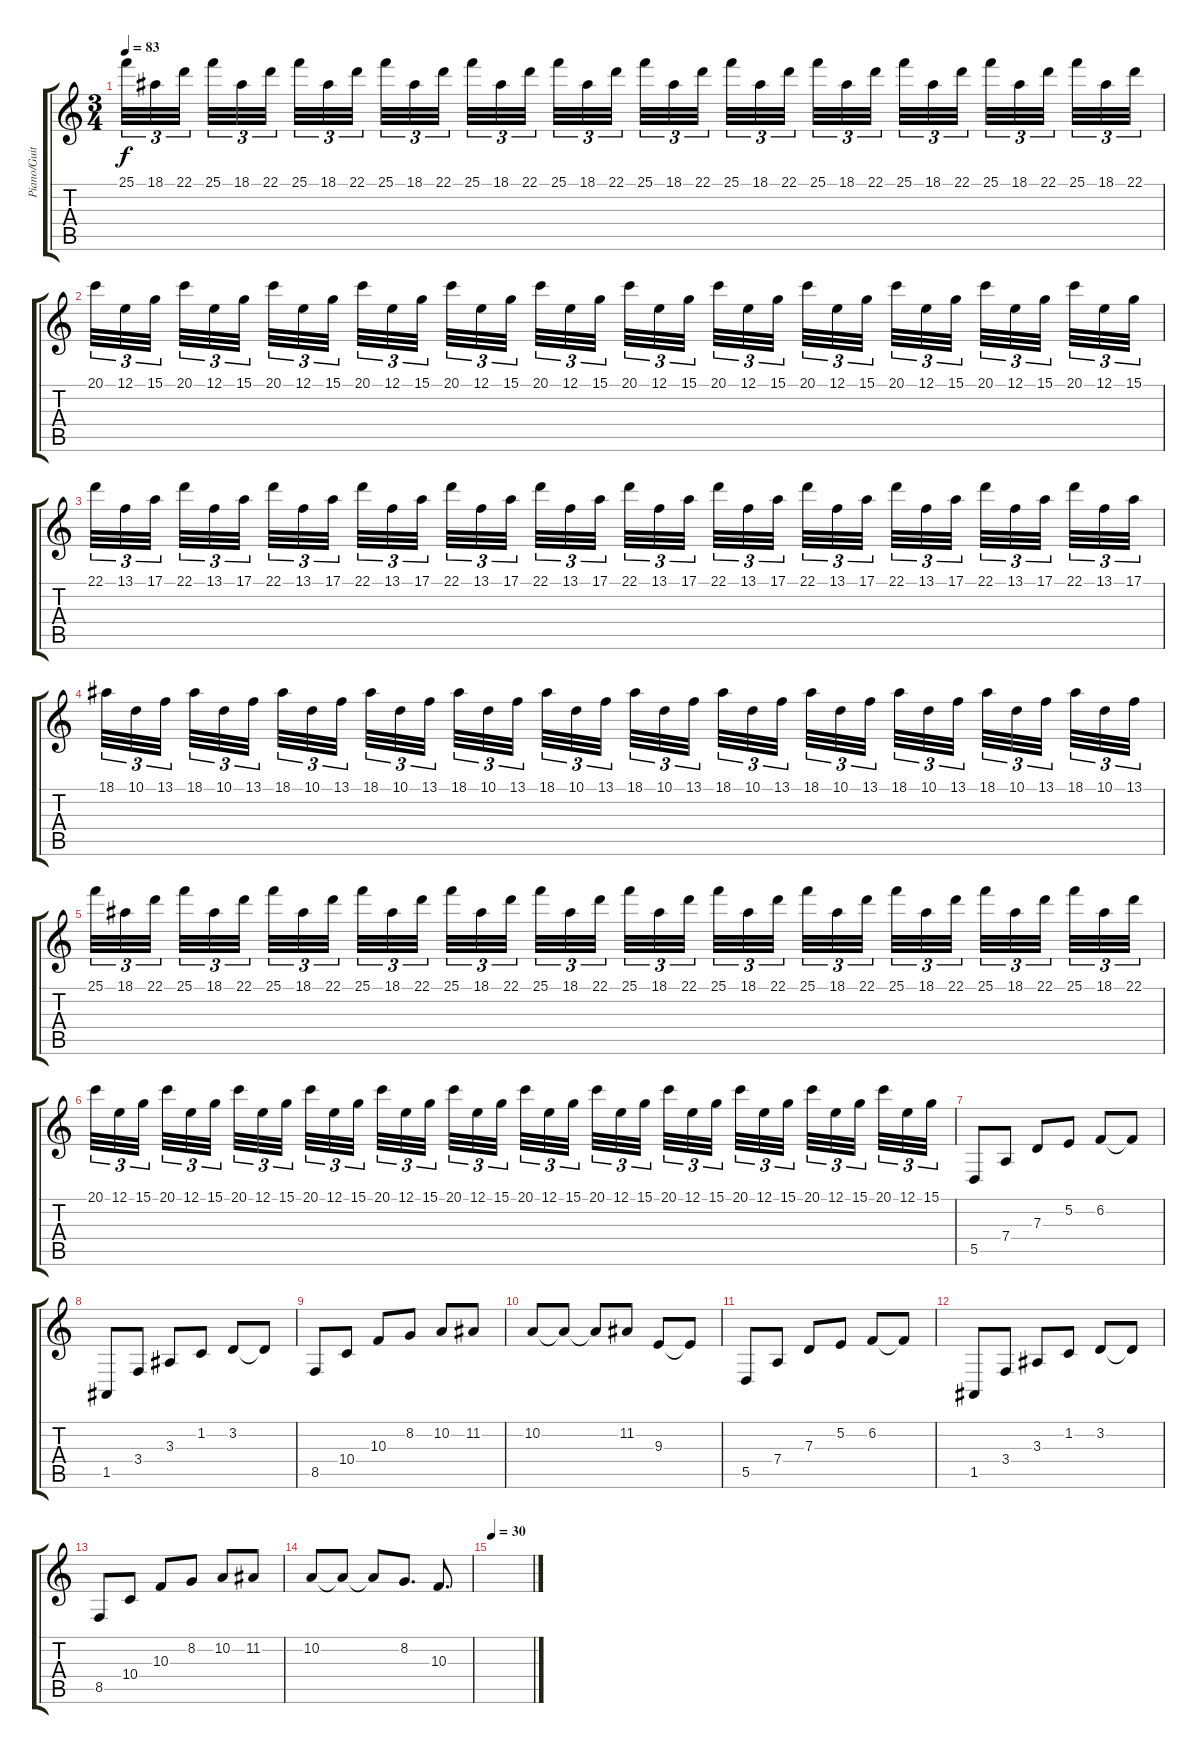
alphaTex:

\track ("Piano/Guitar 4" "Piano/Guit") {instrument acousticgrandpiano}
\staff {score tabs}
\tuning (E4 B3 G3 D3 A2 D2) {hide}
\ts (3 4)
\tempo 83
\clef g2
\ks c
25.1.32{tu (3 2) dy f} 18.1.32{tu (3 2)} 22.1.32{tu (3 2) beam splitsecondary} 25.1.32{tu (3 2)} 18.1.32{tu (3 2)} 22.1.32{tu (3 2) beam splitsecondary} 25.1.32{tu (3 2)} 18.1.32{tu (3 2)} 22.1.32{tu (3 2) beam splitsecondary} 25.1.32{tu (3 2)} 18.1.32{tu (3 2)} 22.1.32{tu (3 2)} 25.1.32{tu (3 2)} 18.1.32{tu (3 2)} 22.1.32{tu (3 2) beam splitsecondary} 25.1.32{tu (3 2)} 18.1.32{tu (3 2)} 22.1.32{tu (3 2) beam splitsecondary} 25.1.32{tu (3 2)} 18.1.32{tu (3 2)} 22.1.32{tu (3 2) beam splitsecondary} 25.1.32{tu (3 2)} 18.1.32{tu (3 2)} 22.1.32{tu (3 2)} 25.1.32{tu (3 2)} 18.1.32{tu (3 2)} 22.1.32{tu (3 2) beam splitsecondary} 25.1.32{tu (3 2)} 18.1.32{tu (3 2)} 22.1.32{tu (3 2) beam splitsecondary} 25.1.32{tu (3 2)} 18.1.32{tu (3 2)} 22.1.32{tu (3 2) beam splitsecondary} 25.1.32{tu (3 2)} 18.1.32{tu (3 2)} 22.1.32{tu (3 2)} |
20.1.32{tu (3 2)} 12.1.32{tu (3 2)} 15.1.32{tu (3 2) beam splitsecondary} 20.1.32{tu (3 2)} 12.1.32{tu (3 2)} 15.1.32{tu (3 2) beam splitsecondary} 20.1.32{tu (3 2)} 12.1.32{tu (3 2)} 15.1.32{tu (3 2) beam splitsecondary} 20.1.32{tu (3 2)} 12.1.32{tu (3 2)} 15.1.32{tu (3 2)} 20.1.32{tu (3 2)} 12.1.32{tu (3 2)} 15.1.32{tu (3 2) beam splitsecondary} 20.1.32{tu (3 2)} 12.1.32{tu (3 2)} 15.1.32{tu (3 2) beam splitsecondary} 20.1.32{tu (3 2)} 12.1.32{tu (3 2)} 15.1.32{tu (3 2) beam splitsecondary} 20.1.32{tu (3 2)} 12.1.32{tu (3 2)} 15.1.32{tu (3 2)} 20.1.32{tu (3 2)} 12.1.32{tu (3 2)} 15.1.32{tu (3 2) beam splitsecondary} 20.1.32{tu (3 2)} 12.1.32{tu (3 2)} 15.1.32{tu (3 2) beam splitsecondary} 20.1.32{tu (3 2)} 12.1.32{tu (3 2)} 15.1.32{tu (3 2) beam splitsecondary} 20.1.32{tu (3 2)} 12.1.32{tu (3 2)} 15.1.32{tu (3 2)} |
22.1.32{tu (3 2)} 13.1.32{tu (3 2)} 17.1.32{tu (3 2) beam splitsecondary} 22.1.32{tu (3 2)} 13.1.32{tu (3 2)} 17.1.32{tu (3 2) beam splitsecondary} 22.1.32{tu (3 2)} 13.1.32{tu (3 2)} 17.1.32{tu (3 2) beam splitsecondary} 22.1.32{tu (3 2)} 13.1.32{tu (3 2)} 17.1.32{tu (3 2)} 22.1.32{tu (3 2)} 13.1.32{tu (3 2)} 17.1.32{tu (3 2) beam splitsecondary} 22.1.32{tu (3 2)} 13.1.32{tu (3 2)} 17.1.32{tu (3 2) beam splitsecondary} 22.1.32{tu (3 2)} 13.1.32{tu (3 2)} 17.1.32{tu (3 2) beam splitsecondary} 22.1.32{tu (3 2)} 13.1.32{tu (3 2)} 17.1.32{tu (3 2)} 22.1.32{tu (3 2)} 13.1.32{tu (3 2)} 17.1.32{tu (3 2) beam splitsecondary} 22.1.32{tu (3 2)} 13.1.32{tu (3 2)} 17.1.32{tu (3 2) beam splitsecondary} 22.1.32{tu (3 2)} 13.1.32{tu (3 2)} 17.1.32{tu (3 2) beam splitsecondary} 22.1.32{tu (3 2)} 13.1.32{tu (3 2)} 17.1.32{tu (3 2)} |
18.1.32{tu (3 2)} 10.1.32{tu (3 2)} 13.1.32{tu (3 2) beam splitsecondary} 18.1.32{tu (3 2)} 10.1.32{tu (3 2)} 13.1.32{tu (3 2) beam splitsecondary} 18.1.32{tu (3 2)} 10.1.32{tu (3 2)} 13.1.32{tu (3 2) beam splitsecondary} 18.1.32{tu (3 2)} 10.1.32{tu (3 2)} 13.1.32{tu (3 2)} 18.1.32{tu (3 2)} 10.1.32{tu (3 2)} 13.1.32{tu (3 2) beam splitsecondary} 18.1.32{tu (3 2)} 10.1.32{tu (3 2)} 13.1.32{tu (3 2) beam splitsecondary} 18.1.32{tu (3 2)} 10.1.32{tu (3 2)} 13.1.32{tu (3 2) beam splitsecondary} 18.1.32{tu (3 2)} 10.1.32{tu (3 2)} 13.1.32{tu (3 2)} 18.1.32{tu (3 2)} 10.1.32{tu (3 2)} 13.1.32{tu (3 2) beam splitsecondary} 18.1.32{tu (3 2)} 10.1.32{tu (3 2)} 13.1.32{tu (3 2) beam splitsecondary} 18.1.32{tu (3 2)} 10.1.32{tu (3 2)} 13.1.32{tu (3 2) beam splitsecondary} 18.1.32{tu (3 2)} 10.1.32{tu (3 2)} 13.1.32{tu (3 2)} |
25.1.32{tu (3 2)} 18.1.32{tu (3 2)} 22.1.32{tu (3 2) beam splitsecondary} 25.1.32{tu (3 2)} 18.1.32{tu (3 2)} 22.1.32{tu (3 2) beam splitsecondary} 25.1.32{tu (3 2)} 18.1.32{tu (3 2)} 22.1.32{tu (3 2) beam splitsecondary} 25.1.32{tu (3 2)} 18.1.32{tu (3 2)} 22.1.32{tu (3 2)} 25.1.32{tu (3 2)} 18.1.32{tu (3 2)} 22.1.32{tu (3 2) beam splitsecondary} 25.1.32{tu (3 2)} 18.1.32{tu (3 2)} 22.1.32{tu (3 2) beam splitsecondary} 25.1.32{tu (3 2)} 18.1.32{tu (3 2)} 22.1.32{tu (3 2) beam splitsecondary} 25.1.32{tu (3 2)} 18.1.32{tu (3 2)} 22.1.32{tu (3 2)} 25.1.32{tu (3 2)} 18.1.32{tu (3 2)} 22.1.32{tu (3 2) beam splitsecondary} 25.1.32{tu (3 2)} 18.1.32{tu (3 2)} 22.1.32{tu (3 2) beam splitsecondary} 25.1.32{tu (3 2)} 18.1.32{tu (3 2)} 22.1.32{tu (3 2) beam splitsecondary} 25.1.32{tu (3 2)} 18.1.32{tu (3 2)} 22.1.32{tu (3 2)} |
20.1.32{tu (3 2)} 12.1.32{tu (3 2)} 15.1.32{tu (3 2) beam splitsecondary} 20.1.32{tu (3 2)} 12.1.32{tu (3 2)} 15.1.32{tu (3 2) beam splitsecondary} 20.1.32{tu (3 2)} 12.1.32{tu (3 2)} 15.1.32{tu (3 2) beam splitsecondary} 20.1.32{tu (3 2)} 12.1.32{tu (3 2)} 15.1.32{tu (3 2)} 20.1.32{tu (3 2)} 12.1.32{tu (3 2)} 15.1.32{tu (3 2) beam splitsecondary} 20.1.32{tu (3 2)} 12.1.32{tu (3 2)} 15.1.32{tu (3 2) beam splitsecondary} 20.1.32{tu (3 2)} 12.1.32{tu (3 2)} 15.1.32{tu (3 2) beam splitsecondary} 20.1.32{tu (3 2)} 12.1.32{tu (3 2)} 15.1.32{tu (3 2)} 20.1.32{tu (3 2)} 12.1.32{tu (3 2)} 15.1.32{tu (3 2) beam splitsecondary} 20.1.32{tu (3 2)} 12.1.32{tu (3 2)} 15.1.32{tu (3 2) beam splitsecondary} 20.1.32{tu (3 2)} 12.1.32{tu (3 2)} 15.1.32{tu (3 2) beam splitsecondary} 20.1.32{tu (3 2)} 12.1.32{tu (3 2)} 15.1.32{tu (3 2)} |
5.5.8 7.4.8 7.3.8 5.2.8 6.2.8 6.2{t}.8 |
1.5.8 3.4.8 3.3.8 1.2.8 3.2.8 3.2{t}.8 |
8.5.8 10.4.8 10.3.8 8.2.8 10.2.8 11.2.8 |
10.2.8 10.2{t}.8 10.2{t}.8 11.2.8 9.3.8 9.3{t}.8 |
5.5.8 7.4.8 7.3.8 5.2.8 6.2.8 6.2{t}.8 |
1.5.8 3.4.8 3.3.8 1.2.8 3.2.8 3.2{t}.8 |
8.5.8 10.4.8 10.3.8 8.2.8 10.2.8 11.2.8 |
10.2.8 10.2{t}.8 10.2{t}.8 8.2.8{d} 10.3.8{d} |
\tempo 30
